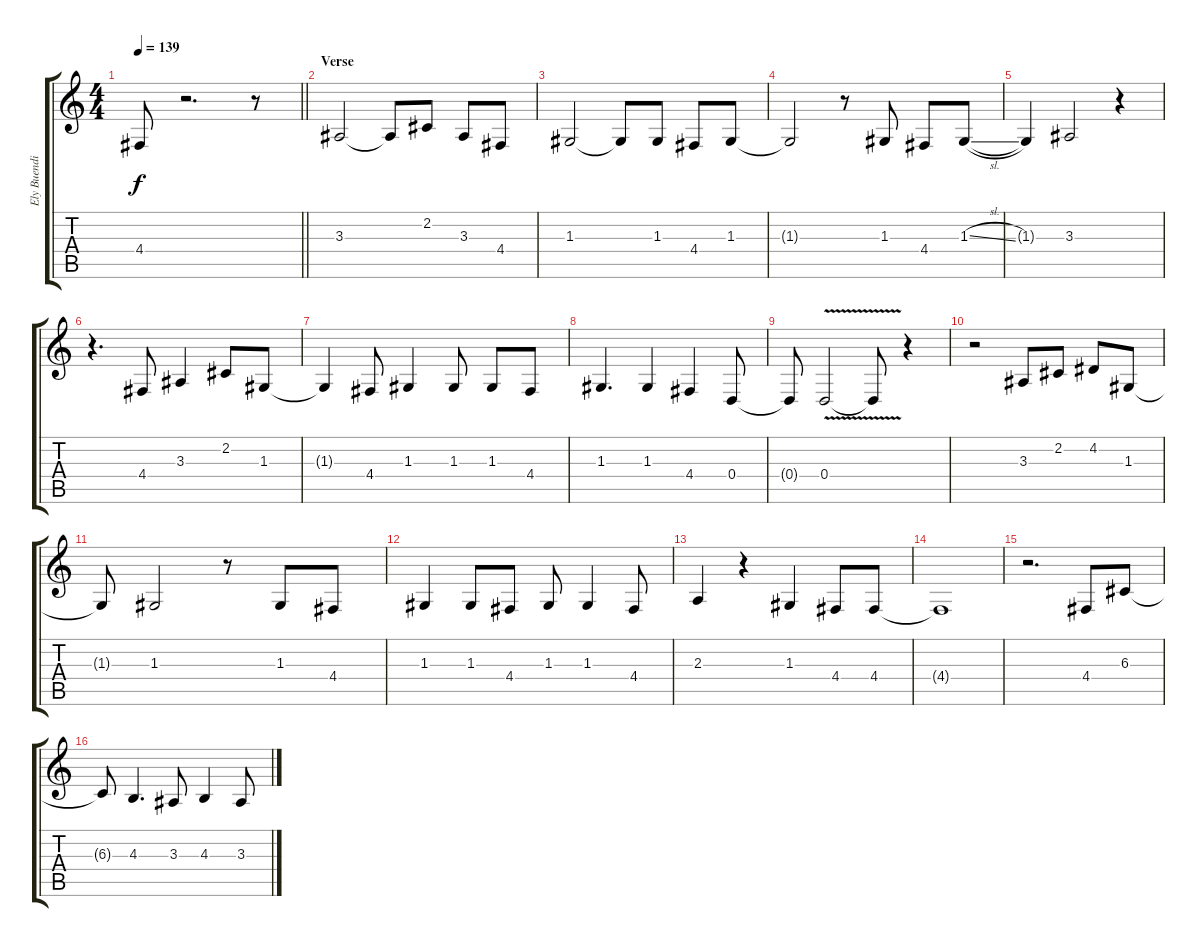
\track ("Ely Buendia(Vocal)" "Ely Buendi") {instrument sopranosax}
\staff {score tabs}
\tuning (E4 B3 G3 D3 A2 E2) {hide}
\ts (4 4)
\tempo 139
\clef g2
\barLineRight lightlight
\ks c
4.4{t}.8{dy f} r.2{d} r.8 |
\section ("" "Verse")
3.3.2 3.3{t}.8 2.2.8 3.3.8 4.4.8 |
1.3.2 1.3{t}.8 1.3.8 4.4.8 1.3.8 |
1.3{t}.2 r.8 1.3.8 4.4.8 1.3{sl}.8 |
1.3{t}.4 3.3.2 r.4 |
r.4{d} 4.4.8 3.3.4 2.2.8 1.3.8 |
1.3{t}.4 4.4.8 1.3.4 1.3.8 1.3.8 4.4.8 |
1.3.4{d} 1.3.4 4.4.4 0.4.8 |
0.4{t}.8 0.4{v}.2 0.4{t}.8 r.4 |
r.2 3.3.8 2.2.8 4.2.8 1.3.8 |
1.3{t}.8 1.3.2 r.8 1.3.8 4.4.8 |
1.3.4 1.3.8 4.4.8 1.3.8 1.3.4 4.4.8 |
2.3.4 r.4 1.3.4 4.4.8 4.4.8 |
4.4{t}.1 |
r.2{d} 4.4.8 6.3.8 |
6.3{t}.8 4.3.4{d} 3.3.8 4.3.4 3.3.8
